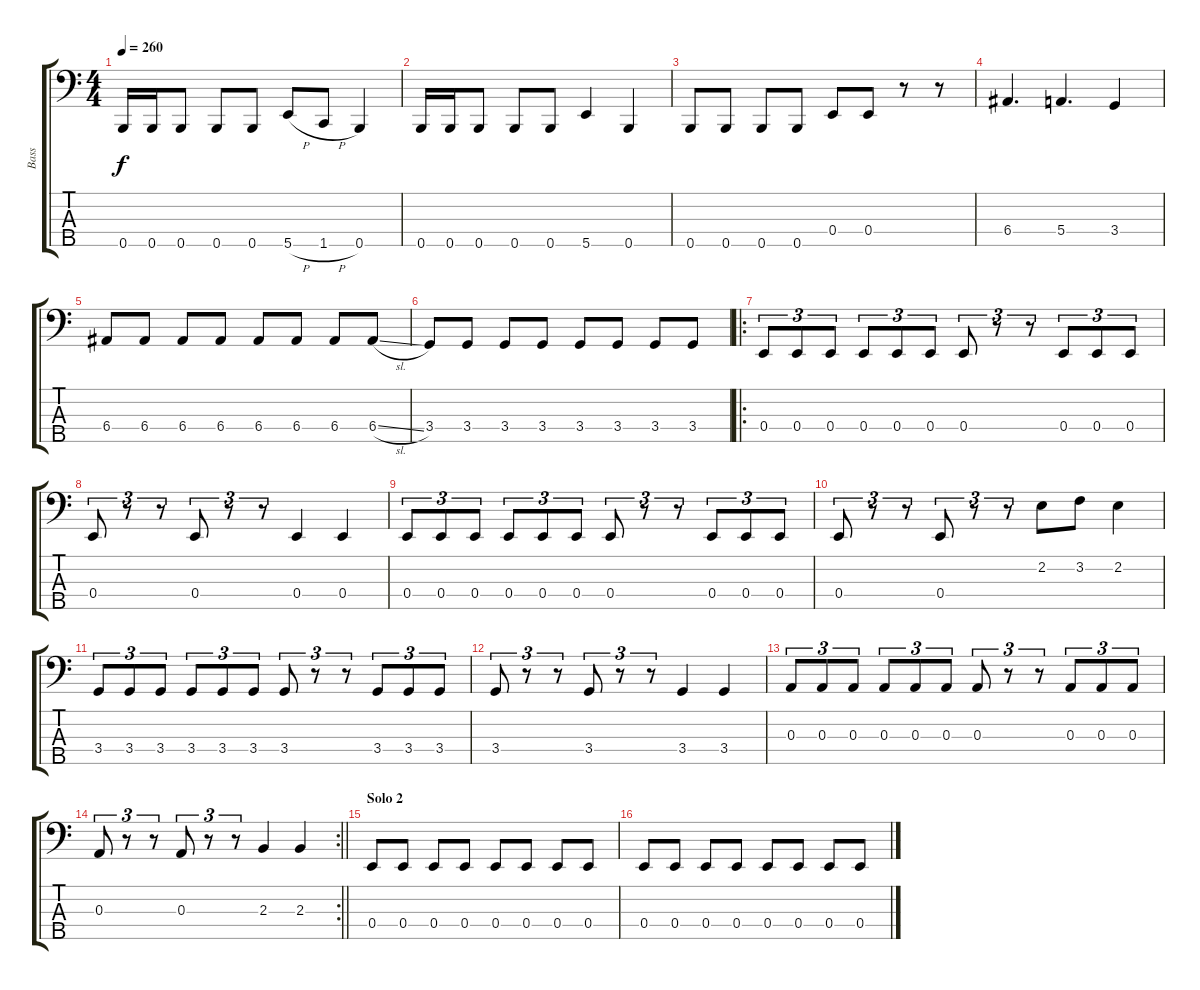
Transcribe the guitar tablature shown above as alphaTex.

\track ("Bass" "Bass") {instrument electricbasspick}
\staff {score tabs}
\tuning (G2 D2 A1 E1 B0) {hide}
\ts (4 4)
\tempo 260
\clef f4
\ks c
0.5.16{dy f} 0.5.16 0.5.8 0.5.8 0.5.8 5.5{h}.8 1.5{h}.8 0.5.4 |
0.5.16 0.5.16 0.5.8 0.5.8 0.5.8 5.5.4 0.5.4 |
0.5.8 0.5.8 0.5.8 0.5.8 0.4.8 0.4.8 r.8 r.8 |
6.4.4{d} 5.4.4{d} 3.4.4 |
6.4.8 6.4.8 6.4.8 6.4.8 6.4.8 6.4.8 6.4.8 6.4{sl}.8 |
3.4.8 3.4.8 3.4.8 3.4.8 3.4.8 3.4.8 3.4.8 3.4.8 |
\ro
0.4.8{tu (3 2)} 0.4.8{tu (3 2)} 0.4.8{tu (3 2)} 0.4.8{tu (3 2)} 0.4.8{tu (3 2)} 0.4.8{tu (3 2)} 0.4.8{tu (3 2)} r.8{tu (3 2)} r.8{tu (3 2)} 0.4.8{tu (3 2)} 0.4.8{tu (3 2)} 0.4.8{tu (3 2)} |
0.4.8{tu (3 2)} r.8{tu (3 2)} r.8{tu (3 2)} 0.4.8{tu (3 2)} r.8{tu (3 2)} r.8{tu (3 2)} 0.4.4 0.4.4 |
0.4.8{tu (3 2)} 0.4.8{tu (3 2)} 0.4.8{tu (3 2)} 0.4.8{tu (3 2)} 0.4.8{tu (3 2)} 0.4.8{tu (3 2)} 0.4.8{tu (3 2)} r.8{tu (3 2)} r.8{tu (3 2)} 0.4.8{tu (3 2)} 0.4.8{tu (3 2)} 0.4.8{tu (3 2)} |
0.4.8{tu (3 2)} r.8{tu (3 2)} r.8{tu (3 2)} 0.4.8{tu (3 2)} r.8{tu (3 2)} r.8{tu (3 2)} 2.2.8 3.2.8 2.2.4 |
3.4.8{tu (3 2)} 3.4.8{tu (3 2)} 3.4.8{tu (3 2)} 3.4.8{tu (3 2)} 3.4.8{tu (3 2)} 3.4.8{tu (3 2)} 3.4.8{tu (3 2)} r.8{tu (3 2)} r.8{tu (3 2)} 3.4.8{tu (3 2)} 3.4.8{tu (3 2)} 3.4.8{tu (3 2)} |
3.4.8{tu (3 2)} r.8{tu (3 2)} r.8{tu (3 2)} 3.4.8{tu (3 2)} r.8{tu (3 2)} r.8{tu (3 2)} 3.4.4 3.4.4 |
0.3.8{tu (3 2)} 0.3.8{tu (3 2)} 0.3.8{tu (3 2)} 0.3.8{tu (3 2)} 0.3.8{tu (3 2)} 0.3.8{tu (3 2)} 0.3.8{tu (3 2)} r.8{tu (3 2)} r.8{tu (3 2)} 0.3.8{tu (3 2)} 0.3.8{tu (3 2)} 0.3.8{tu (3 2)} |
\rc 2
\barLineRight lightlight
0.3.8{tu (3 2)} r.8{tu (3 2)} r.8{tu (3 2)} 0.3.8{tu (3 2)} r.8{tu (3 2)} r.8{tu (3 2)} 2.3.4 2.3.4 |
\section ("" "Solo 2")
0.4.8 0.4.8 0.4.8 0.4.8 0.4.8 0.4.8 0.4.8 0.4.8 |
0.4.8 0.4.8 0.4.8 0.4.8 0.4.8 0.4.8 0.4.8 0.4.8
